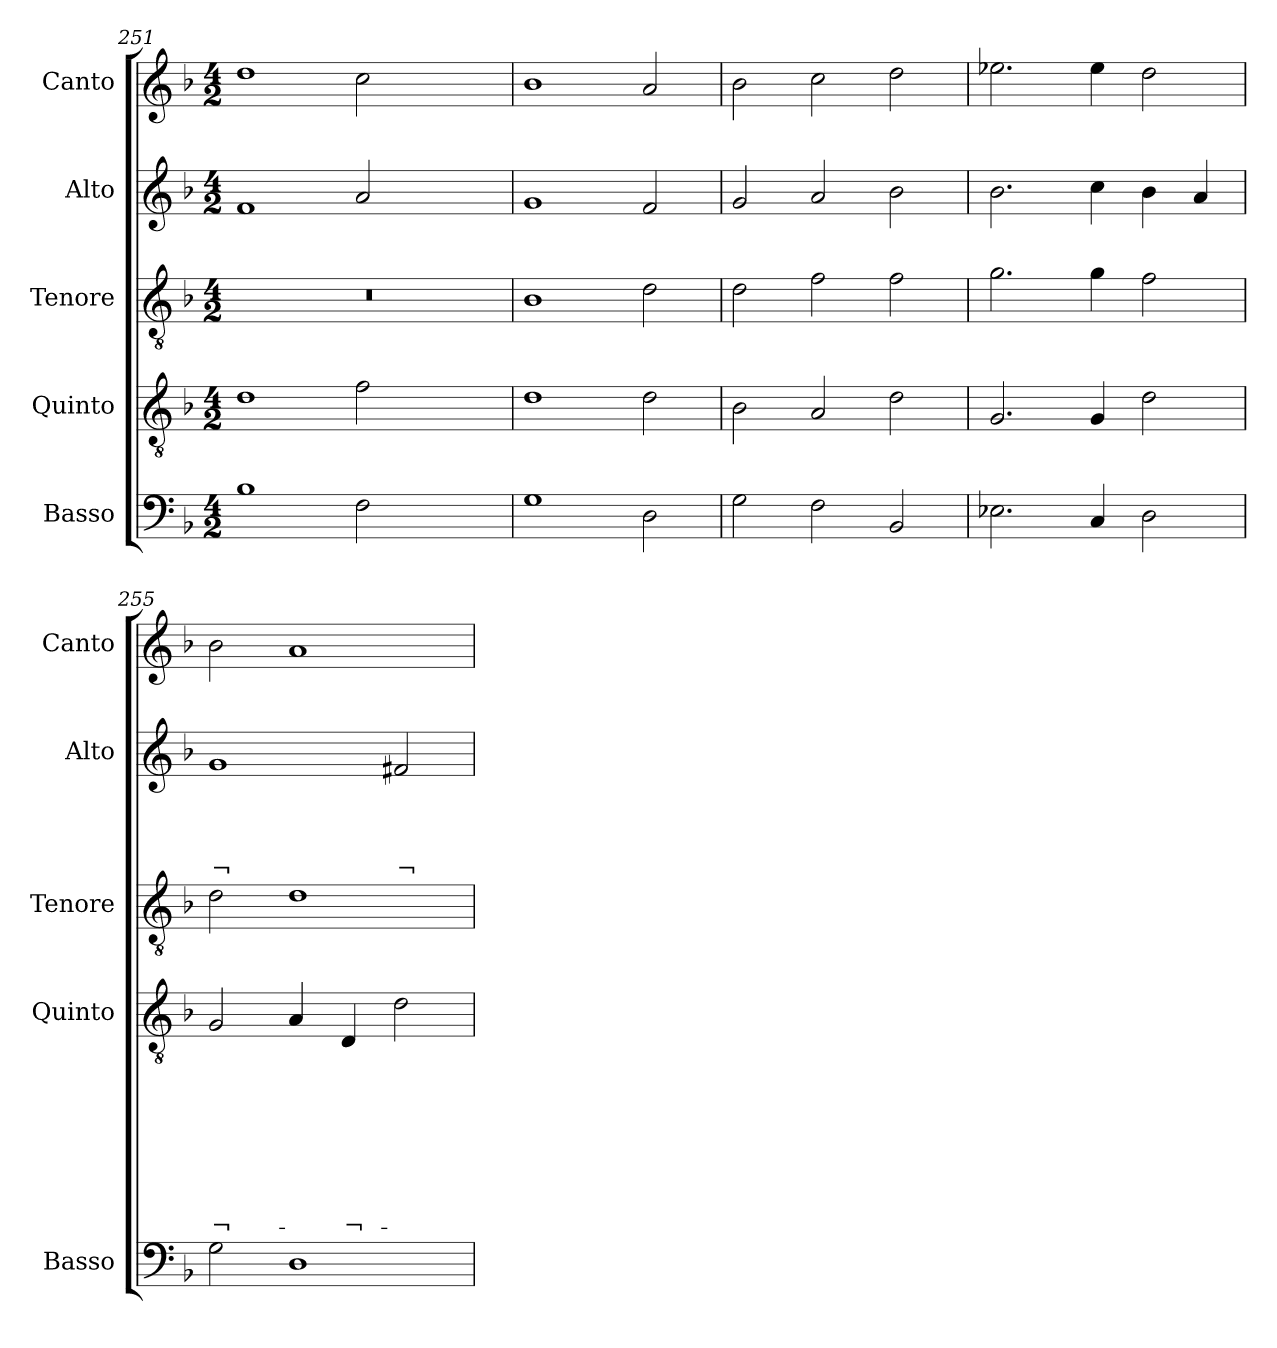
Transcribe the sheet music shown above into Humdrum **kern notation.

**kern	**kern	**text	**text	**text	**text	**text	**text	**text	**text	**kern	**kern	**text	**text	**text	**text	**kern
*part5	*part4	*part4	*part4	*part4	*part4	*part4	*part4	*part4	*part4	*part3	*part2	*part2	*part2	*part2	*part2	*part1
*staff5	*staff4	*staff4	*staff4	*staff4	*staff4	*staff4	*staff4	*staff4	*staff4	*staff3	*staff2	*staff2	*staff2	*staff2	*staff2	*staff1
*I"Basso	*I"Quinto	*	*	*	*	*	*	*	*	*I"Tenore	*I"Alto	*	*	*	*	*I"Canto
*I'Basso	*I'Quinto	*	*	*	*	*	*	*	*	*I'Tenore	*I'Alto	*	*	*	*	*I'Canto
*clefF4	*clefGv2	*	*	*	*	*	*	*	*	*clefGv2	*clefG2	*	*	*	*	*clefG2
*k[b-]	*k[b-]	*	*	*	*	*	*	*	*	*k[b-]	*k[b-]	*	*	*	*	*k[b-]
*F:	*F:	*	*	*	*	*	*	*	*	*F:	*F:	*	*	*	*	*F:
*M4/2	*M4/2	*	*	*	*	*	*	*	*	*M4/2	*M4/2	*	*	*	*	*M4/2
=251	=251	=251	=251	=251	=251	=251	=251	=251	=251	=251	=251	=251	=251	=251	=251	=251
!	!	!	!	!	!	!	!	!	!	!LO:N:vis=1	!	!	!	!	!	!
1B-	1d	.	.	.	.	.	.	.	.	0r	1f	.	.	.	.	1dd
2F\	2f\	.	.	.	.	.	.	.	.	.	2a/	.	.	.	.	2cc\
2ryy	2ryy	.	.	.	.	.	.	.	.	.	2ryy	.	.	.	.	2ryy
=252	=252	=252	=252	=252	=252	=252	=252	=252	=252	=252	=252	=252	=252	=252	=252	=252
1G	1d	.	.	.	.	.	.	.	.	1B-	1g	.	.	.	.	1b-
2D\	2d\	.	.	.	.	.	.	.	.	2d\	2f/	.	.	.	.	2a/
!!LO:PB:g=z
=253	=253	=253	=253	=253	=253	=253	=253	=253	=253	=253	=253	=253	=253	=253	=253	=253
2G\	2B-\	.	.	.	.	.	.	.	.	2d\	2g/	.	.	.	.	2b-\
2F\	2A/	.	.	.	.	.	.	.	.	2f\	2a/	.	.	.	.	2cc\
2BB-/	2d\	.	.	.	.	.	.	.	.	2f\	2b-\	.	.	.	.	2dd\
=254	=254	=254	=254	=254	=254	=254	=254	=254	=254	=254	=254	=254	=254	=254	=254	=254
2.E-\	2.G/	.	.	.	.	.	.	.	.	2.g\	2.b-\	.	.	.	.	2.ee-X\
4C/	4G/	.	.	.	.	.	.	.	.	4g\	4cc\	.	.	.	.	4ee-\
2D\	2d\	.	.	.	.	.	.	.	.	2f\	4b-\	.	.	.	.	2dd\
.	.	.	.	.	.	.	.	.	.	.	4a/	.	.	.	.	.
=255	=255	=255	=255	=255	=255	=255	=255	=255	=255	=255	=255	=255	=255	=255	=255	=255
!	!	!	!	!	!	!	!	!	!LO:LY:b	!	!	!	!	!	!LO:LY:b	!
2G\	2G/	.	.	.	.	.	.	.	-¬-	2d\	1g	.	.	.	-¬	2b-\
1D	4A/	.	.	.	.	.	.	.	.	1d	.	.	.	.	.	1a
!	!	!	!	!	!	!	!	!	!LO:LY:b:rj	!	!	!	!	!	!	!
.	4D/	.	.	.	.	.	.	.	-¬-	.	.	.	.	.	.	.
!	!	!	!	!	!	!	!	!	!	!	!	!	!	!	!LO:LY:b:rj	!
.	2d\	.	.	.	.	.	.	.	.	.	2f#/	.	.	.	¬-	.
=	=	=	=	=	=	=	=	=	=	=	=	=	=	=	=	=
*-	*-	*-	*-	*-	*-	*-	*-	*-	*-	*-	*-	*-	*-	*-	*-	*-
